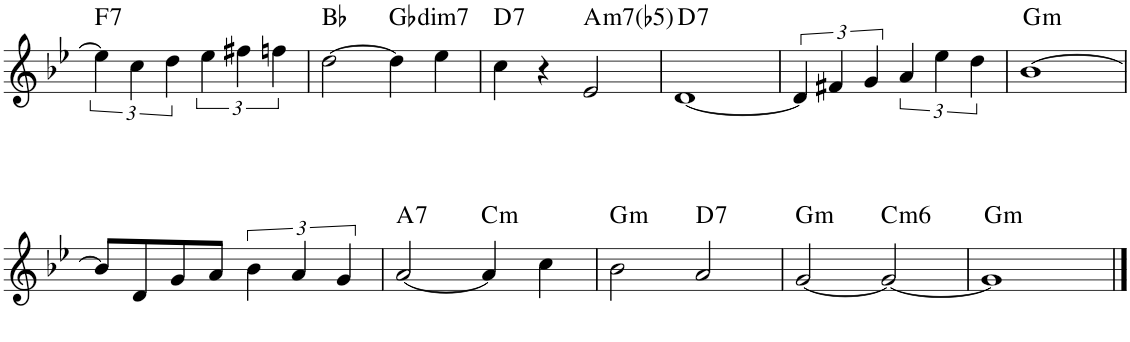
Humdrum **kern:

**kern	**harte
*part1	*part1
*staff1	*
*I"Piano	*
*I'Pno.	*
!!LO:PB:g=z
*clefG2	*
*k[b-e-]	*
*M4/4	*
=55	=55
!	!LO:H:kt=7
6ee-\]	F:7
6cc\	.
6dd\	.
6ee-\	.
6ff#X\	.
6ffn\	.
=56	=56
[2dd\	Bb:maj
!	!LO:H:kt=dim7
4dd\]	Gb:dim7
4ee-\	.
=57	=57
!	!LO:H:kt=7
4cc\	D:7
4r	.
!	!LO:H:kt=m7(b5)
2e-/	A:hdim7
=58	=58
!	!LO:H:kt=7
[1d	D:7
=59	=59
6d/]	.
6f#X/	.
6g/	.
6a/	.
6ee-\	.
6dd\	.
=60	=60
!	!LO:H:kt=m
[1b-	G:min
!!LO:LB:g=z
=61	=61
8b-/L]	.
8d/	.
8g/	.
8a/J	.
6b-\	.
6a/	.
6g/	.
=62	=62
!	!LO:H:kt=7
[2a/	A:7
!	!LO:H:kt=m
4a/]	C:min
4cc\	.
=63	=63
!	!LO:H:kt=m
2b-\	G:min
!	!LO:H:kt=7
2a/	D:7
=64	=64
!	!LO:H:kt=m
[2g/	G:min
!	!LO:H:kt=m6
2g/_	C:min6
=65	=65
!	!LO:H:kt=m
1g]	G:min
==	==
*-	*-
